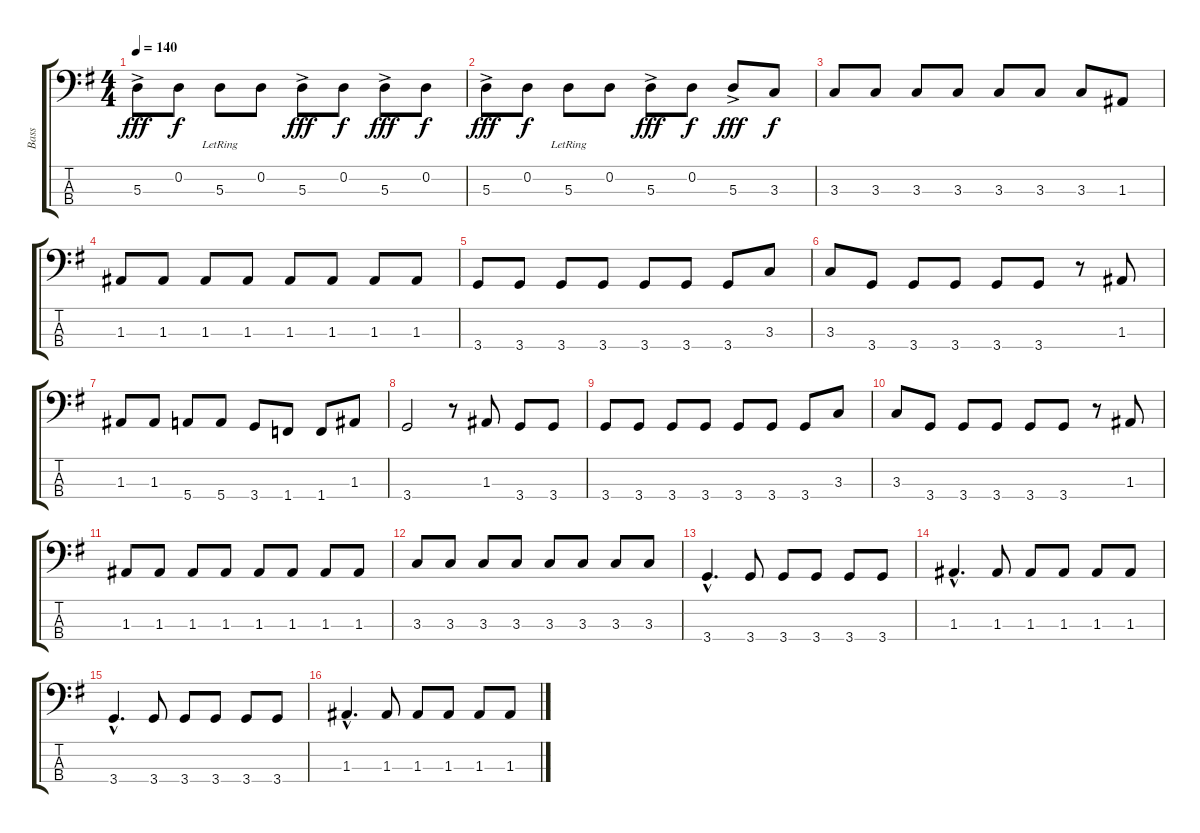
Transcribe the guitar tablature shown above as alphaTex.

\track ("Bass" "Bass") {instrument fretlessbass}
\staff {score tabs}
\tuning (G2 D2 A1 E1) {hide}
\ts (4 4)
\tempo 140
\clef f4
\ks g
5.3{ac}.8{dy fff} 0.2.8{dy f} 5.3{lr}.8 0.2.8 5.3{ac}.8{dy fff} 0.2.8{dy f} 5.3{ac}.8{dy fff} 0.2.8{dy f} |
5.3{ac}.8{dy fff} 0.2.8{dy f} 5.3{lr}.8 0.2.8 5.3{ac}.8{dy fff} 0.2.8{dy f} 5.3{ac}.8{dy fff} 3.3.8{dy f} |
3.3.8 3.3.8 3.3.8 3.3.8 3.3.8 3.3.8 3.3.8 1.3.8 |
1.3.8 1.3.8 1.3.8 1.3.8 1.3.8 1.3.8 1.3.8 1.3.8 |
3.4.8 3.4.8 3.4.8 3.4.8 3.4.8 3.4.8 3.4.8 3.3.8 |
3.3.8 3.4.8 3.4.8 3.4.8 3.4.8 3.4.8 r.8 1.3.8 |
1.3.8 1.3.8 5.4.8 5.4.8 3.4.8 1.4.8 1.4.8 1.3.8 |
3.4.2 r.8 1.3.8 3.4.8 3.4.8 |
3.4.8 3.4.8 3.4.8 3.4.8 3.4.8 3.4.8 3.4.8 3.3.8 |
3.3.8 3.4.8 3.4.8 3.4.8 3.4.8 3.4.8 r.8 1.3.8 |
1.3.8 1.3.8 1.3.8 1.3.8 1.3.8 1.3.8 1.3.8 1.3.8 |
3.3.8 3.3.8 3.3.8 3.3.8 3.3.8 3.3.8 3.3.8 3.3.8 |
3.4{hac}.4{d} 3.4.8 3.4.8 3.4.8 3.4.8 3.4.8 |
1.3{hac}.4{d} 1.3.8 1.3.8 1.3.8 1.3.8 1.3.8 |
3.4{hac}.4{d} 3.4.8 3.4.8 3.4.8 3.4.8 3.4.8 |
1.3{hac}.4{d} 1.3.8 1.3.8 1.3.8 1.3.8 1.3.8
